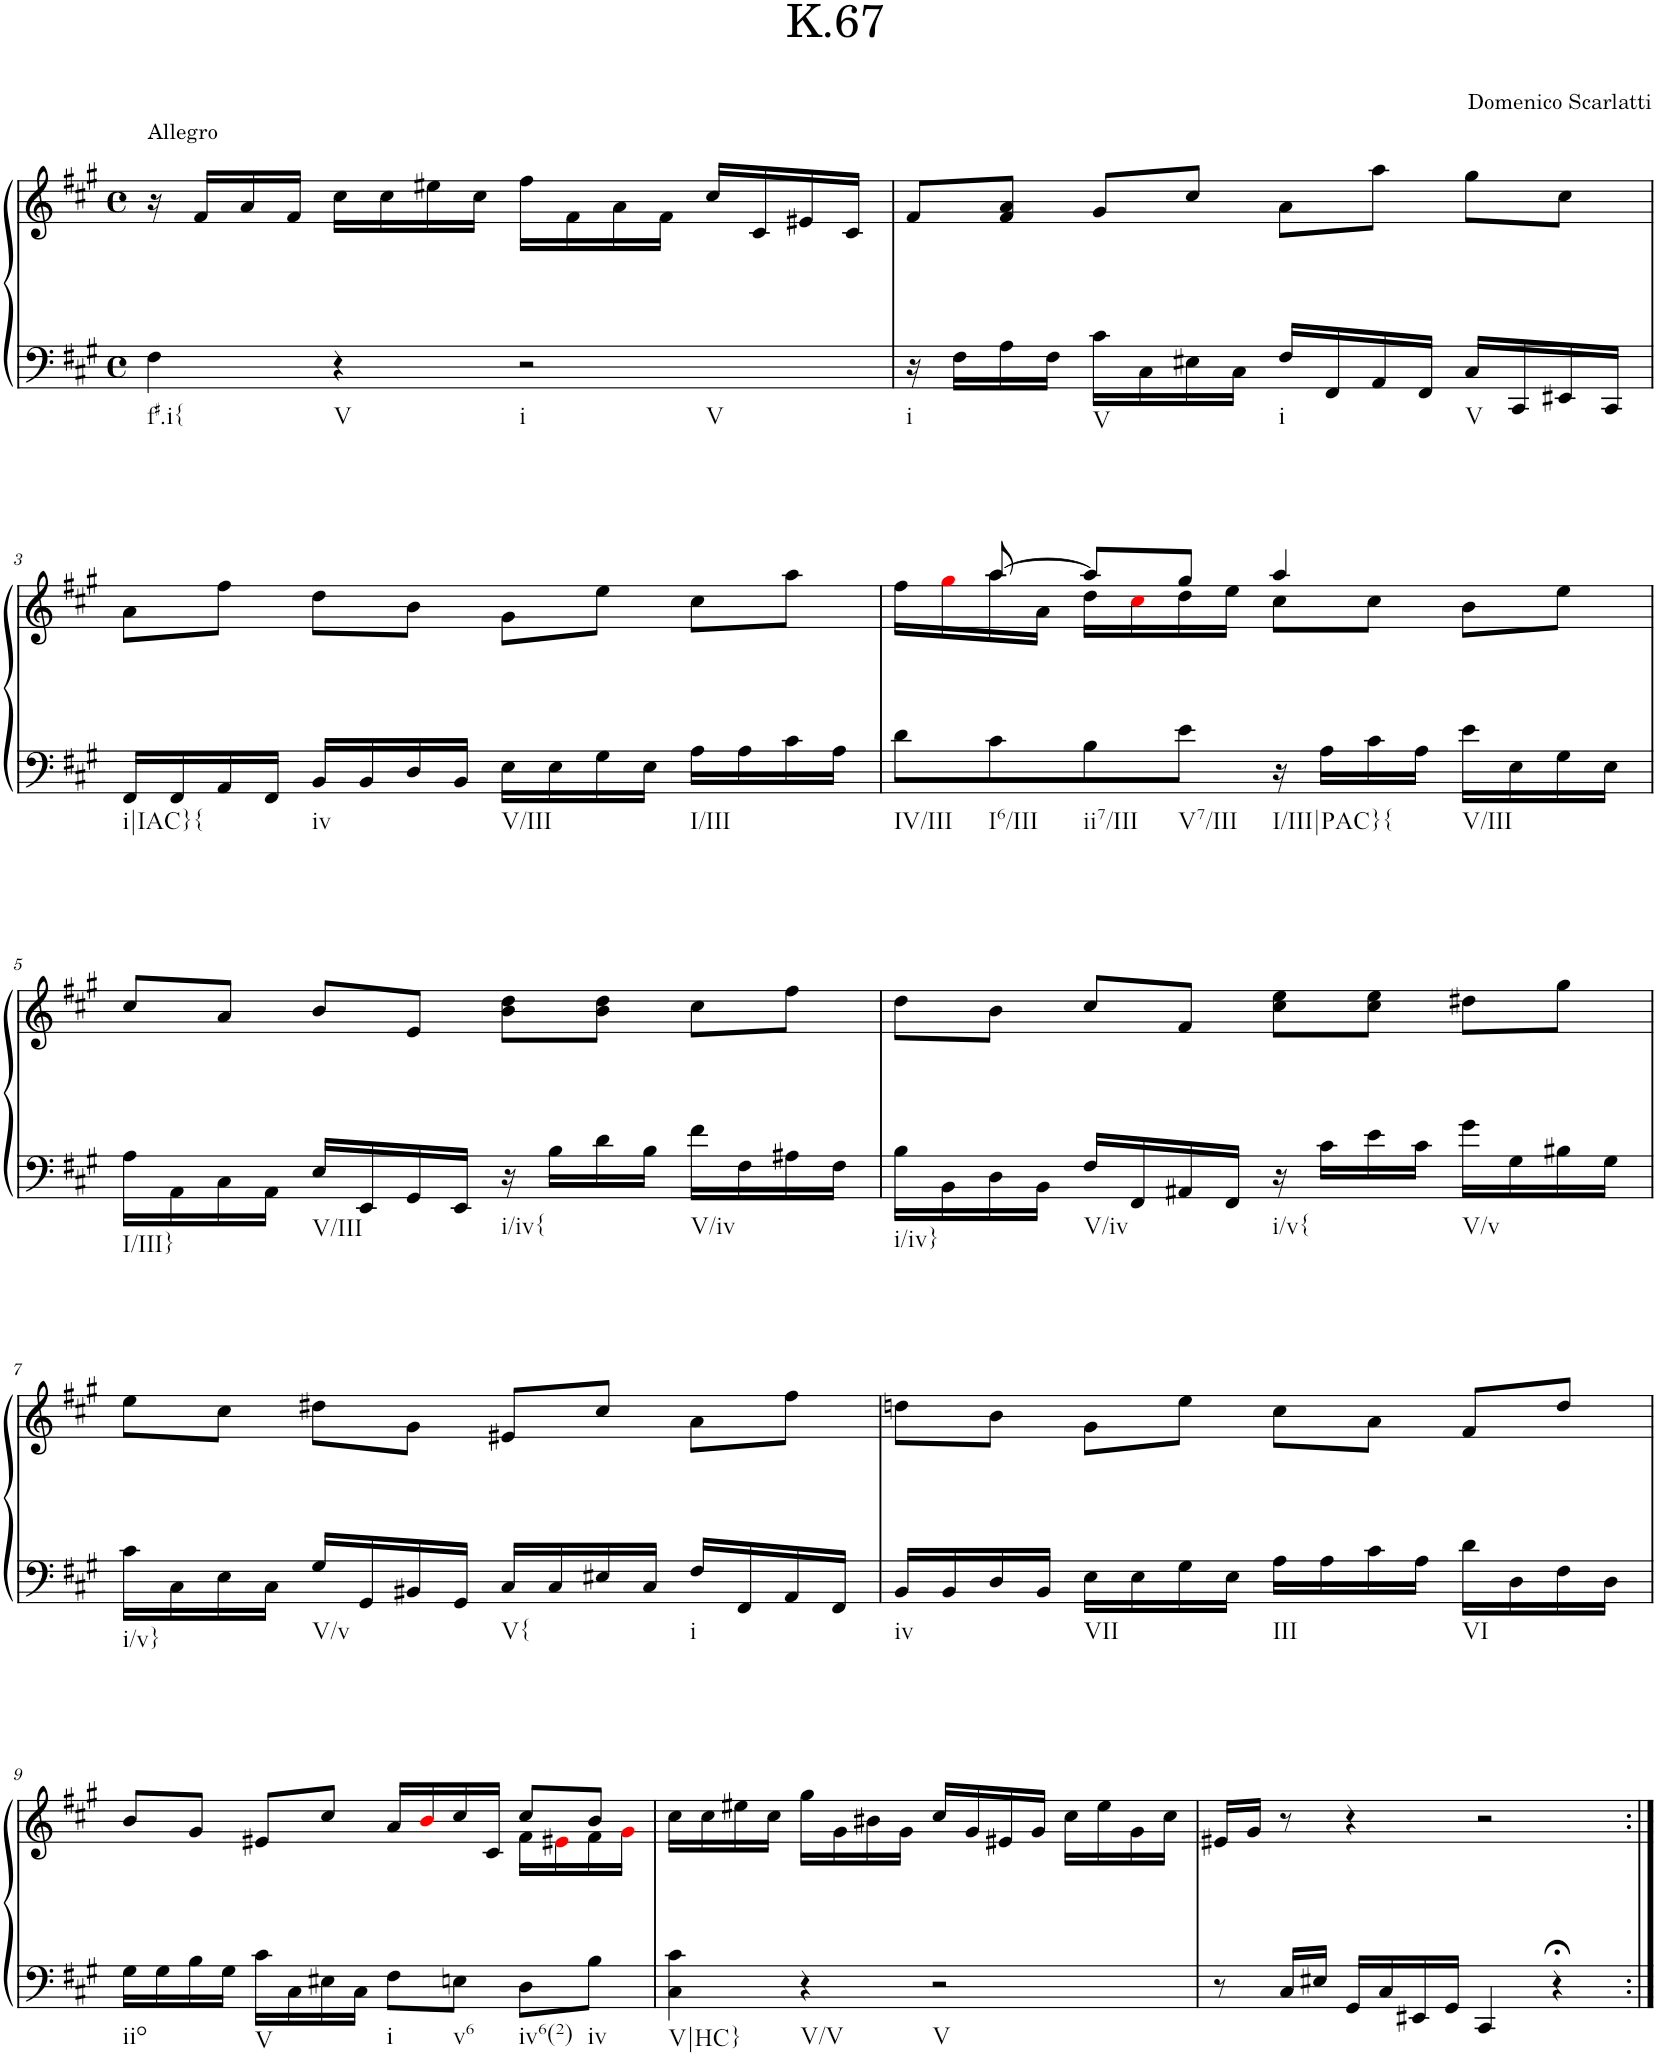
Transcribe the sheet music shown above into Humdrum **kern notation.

**kern	**kern
*part1	*part1
*staff2	*staff1
*I"Piano	*
*I'Pno.	*
*clefF4	*clefG2
*k[f#c#g#]	*k[f#c#g#]
*M4/4	*M4/4
*met(c)	*met(c)
=1	=1
!	!LO:TX:a:t=Allegro
!LO:TX:b:t=f#.i{	!
4F#\	16r
.	16f#/LL
.	16a/
.	16f#/JJ
!LO:TX:b:t=V	!
4r	16cc#\LL
.	16cc#\
.	16ee#X\
.	16cc#\JJ
!LO:TX:b:t=i	!
!LO:TX:b:t=V	!
2r	16ff#\LL
.	16f#\
.	16a\
.	16f#\JJ
.	16cc#/LL
.	16c#/
.	16e#X/
.	16c#/JJ
=2	=2
!LO:TX:b:t=i	!
16r	8f#/L
16F#\LL	.
16A\	8f#/ 8a/J
16F#\JJ	.
!LO:TX:b:t=V	!
16c#\LL	8g#/L
16C#\	.
16E#X\	8cc#/J
16C#\JJ	.
!LO:TX:b:t=i	!
16F#/LL	8a\L
16FF#/	.
16AA/	8aa\J
16FF#/JJ	.
!LO:TX:b:t=V	!
16C#/LL	8gg#\L
16CC#/	.
16EE#X/	8cc#\J
16CC#/JJ	.
!!LO:LB:g=z
=3	=3
!LO:TX:b:t=i|IAC}{	!
16FF#/LL	8a\L
16FF#/	.
16AA/	8ff#\J
16FF#/JJ	.
!LO:TX:b:t=iv	!
16BB/LL	8dd\L
16BB/	.
16D/	8b\J
16BB/JJ	.
!LO:TX:b:t=V/III	!
16E\LL	8g#\L
16E\	.
16G#\	8ee\J
16E\JJ	.
!LO:TX:b:t=I/III	!
16A\LL	8cc#\L
16A\	.
16c#\	8aa\J
16A\JJ	.
=4	=4
*	*^
!LO:TX:b:t=IV/III	!	!
8d\L	8ryy	16ff#\LL
.	.	16gg#i\
!LO:TX:b:t=I6/III	!	!
8c#\	[8aa/	16aa\
.	.	16a\JJ
!LO:TX:b:t=ii7/III	!	!
8B\	8aa/L]	16dd\LL
.	.	16cc#i\
!LO:TX:b:t=V7/III	!	!
8e\J	8gg#/J	16dd\
.	.	16ee\JJ
!LO:TX:b:t=I/III|PAC}{	!	!
16r	4aa/	8cc#\L
16A\LL	.	.
16c#\	.	8cc#\J
16A\JJ	.	.
!LO:TX:b:t=V/III	!	!
16e\LL	8b\L	4ryy
16E\	.	.
16G#\	8ee\J	.
16E\JJ	.	.
*	*v	*v
!!LO:LB:g=z
=5	=5
!LO:TX:b:t=I/III}	!
16A\LL	8cc#/L
16AA\	.
16C#\	8a/J
16AA\JJ	.
!LO:TX:b:t=V/III	!
16E/LL	8b/L
16EE/	.
16GG#/	8e/J
16EE/JJ	.
!LO:TX:b:t=i/iv{	!
16r	8b\ 8dd\L
16B\LL	.
16d\	8b\ 8dd\J
16B\JJ	.
!LO:TX:b:t=V/iv	!
16f#\LL	8cc#\L
16F#\	.
16A#X\	8ff#\J
16F#\JJ	.
=6	=6
!LO:TX:b:t=i/iv}	!
16B\LL	8dd\L
16BB\	.
16D\	8b\J
16BB\JJ	.
!LO:TX:b:t=V/iv	!
16F#/LL	8cc#/L
16FF#/	.
16AA#X/	8f#/J
16FF#/JJ	.
!LO:TX:b:t=i/v{	!
16r	8cc#\ 8ee\L
16c#\LL	.
16e\	8cc#\ 8ee\J
16c#\JJ	.
!LO:TX:b:t=V/v	!
16g#\LL	8dd#X\L
16G#\	.
16B#X\	8gg#\J
16G#\JJ	.
!!LO:LB:g=z
=7	=7
!LO:TX:b:t=i/v}	!
16c#\LL	8ee\L
16C#\	.
16E\	8cc#\J
16C#\JJ	.
!LO:TX:b:t=V/v	!
16G#/LL	8dd#X\L
16GG#/	.
16BB#X/	8g#\J
16GG#/JJ	.
!LO:TX:b:t=V{	!
16C#/LL	8e#X/L
16C#/	.
16E#X/	8cc#/J
16C#/JJ	.
!LO:TX:b:t=i	!
16F#/LL	8a\L
16FF#/	.
16AA/	8ff#\J
16FF#/JJ	.
=8	=8
!LO:TX:b:t=iv	!
16BB/LL	8ddn\L
16BB/	.
16D/	8b\J
16BB/JJ	.
!LO:TX:b:t=VII	!
16E\LL	8g#\L
16E\	.
16G#\	8ee\J
16E\JJ	.
!LO:TX:b:t=III	!
16A\LL	8cc#\L
16A\	.
16c#\	8a\J
16A\JJ	.
!LO:TX:b:t=VI	!
16d\LL	8f#/L
16D\	.
16F#\	8dd/J
16D\JJ	.
!!LO:LB:g=z
=9	=9
*	*^
!LO:TX:b:t=iio	!	!
16G#\LL	8b/L	2.ryy
16G#\	.	.
16B\	8g#/J	.
16G#\JJ	.	.
!LO:TX:b:t=V	!	!
16c#\LL	8e#X/L	.
16C#\	.	.
16E#X\	8cc#/J	.
16C#\JJ	.	.
!LO:TX:b:t=i	!	!
8F#\L	16a/LL	.
.	16bi/	.
!LO:TX:b:t=v6	!	!
8En\J	16cc#/	.
.	16c#/JJ	.
!LO:TX:b:t=iv6(2)	!	!
8D\L	8cc#/L	16f#\LL
.	.	16e#Xi\
!LO:TX:b:t=iv	!	!
8B\J	8b/J	16f#\
.	.	16g#i\JJ
=10	=10	=10
!LO:TX:b:t=V|HC}	!	!
*	*v	*v
4C#\ 4c#\	16cc#\LL
.	16cc#\
.	16ee#X\
.	16cc#\JJ
!LO:TX:b:t=V/V	!
4r	16gg#\LL
.	16g#\
.	16b#X\
.	16g#\JJ
!LO:TX:b:t=V	!
2r	16cc#/LL
.	16g#/
.	16e#X/
.	16g#/JJ
.	16cc#\LL
.	16ee#\
.	16g#\
.	16cc#\JJ
=11	=11
8r	16e#X/LL
.	16g#/JJ
16C#/LL	8r
16E#X/JJ	.
16GG#/LL	4r
16C#/	.
16EE#X/	.
16GG#/JJ	.
4CC#/	2r
4r;<	.
=:|!	=:|!
*-	*-
